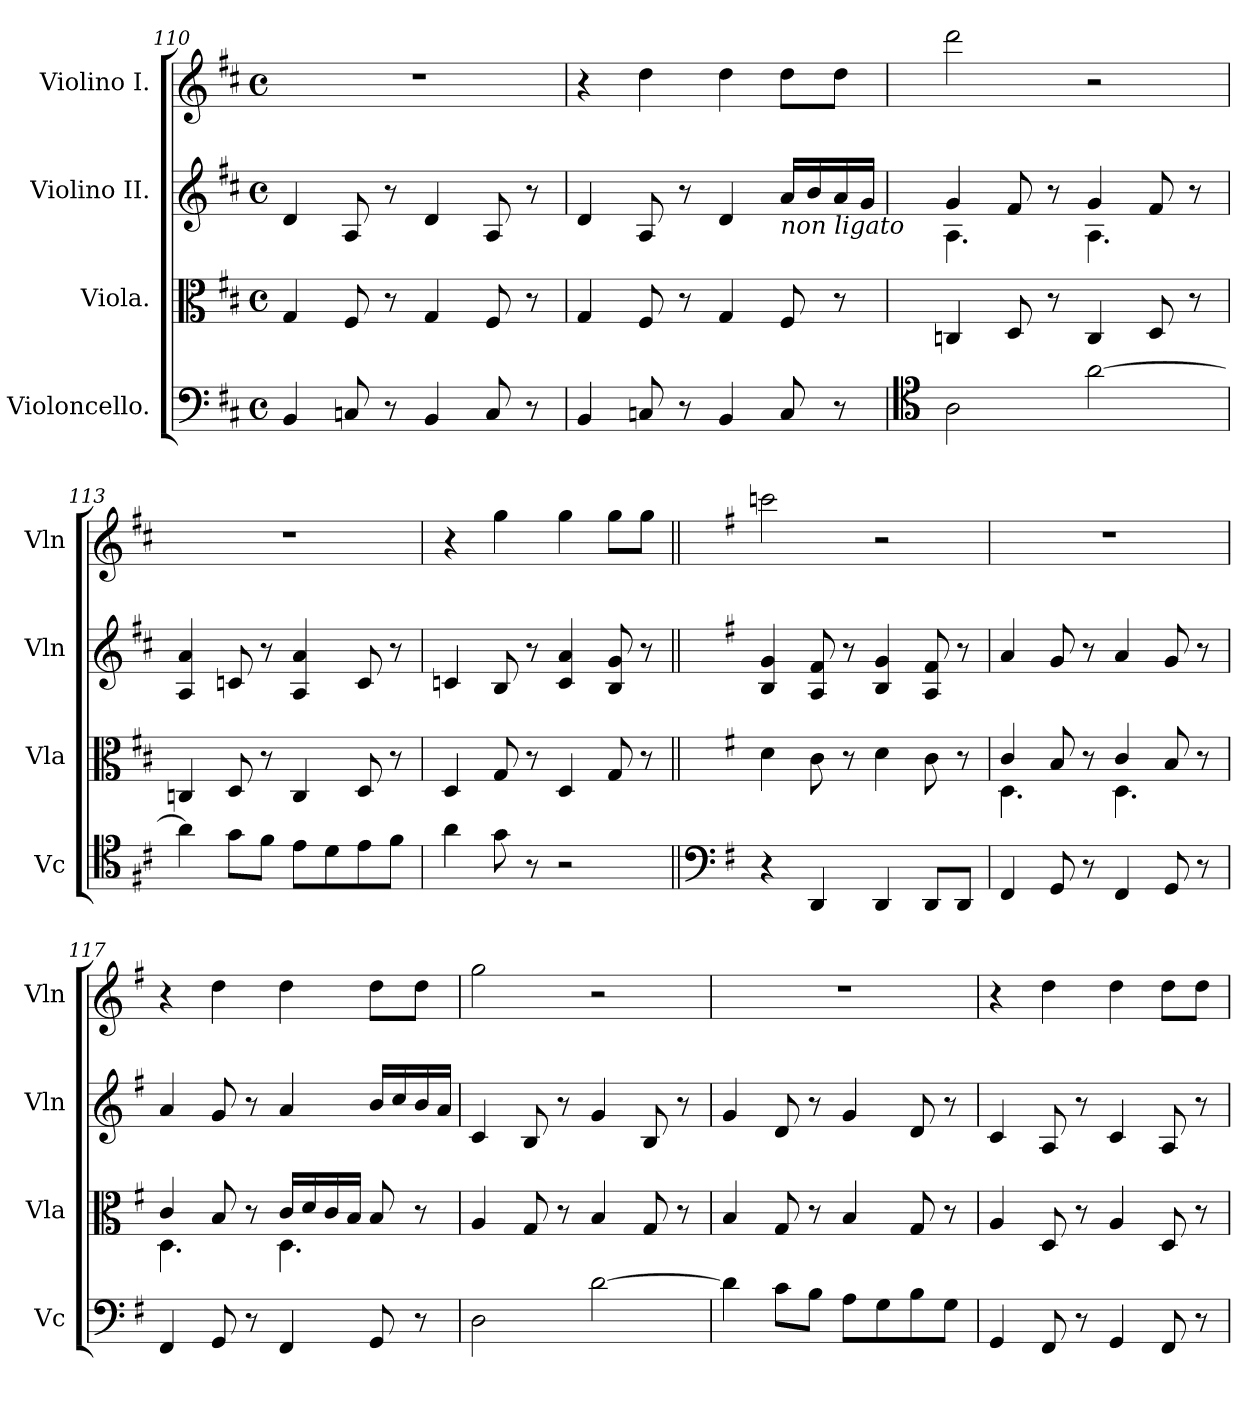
**kern	**kern	**kern	**kern
*part4	*part3	*part2	*part1
*staff4	*staff3	*staff2	*staff1
*I"Violoncello.	*I"Viola.	*I"Violino II.	*I"Violino I.
*I'Vc	*I'Vla	*I'Vln	*I'Vln
*clefF4	*clefC3	*clefG2	*clefG2
*k[f#c#]	*k[f#c#]	*k[f#c#]	*k[f#c#]
*D:	*D:	*D:	*D:
*M4/4	*M4/4	*M4/4	*M4/4
*met(c)	*met(c)	*met(c)	*met(c)
=110	=110	=110	=110
4BB/	4G/	4d/	1r
8Cn/	8F#/	8A/	.
8r	8r	8r	.
4BB/	4G/	4d/	.
8C/	8F#/	8A/	.
8r	8r	8r	.
=111	=111	=111	=111
4BB/	4G/	4d/	4r
8Cn/	8F#/	8A/	4dd\
8r	8r	8r	.
4BB/	4G/	4d/	4dd\
!	!	!LO:TX:b:i:t=non ligato	!
8C/	8F#/	16a/LL	8dd\L
.	.	16b/	.
8r	8r	16a/	8dd\J
.	.	16g/JJ	.
=112	=112	=112	=112
*clefC4	*	*	*
*	*	*^	*
2A\	4Cn/	4g/	4.A\	2ddd\
.	8D/	8f#/	.	.
.	8r	8r	8ryy	.
[2a\	4C/	4g/	4.A\	2r
.	8D/	8f#/	.	.
.	8r	8r	8ryy	.
*	*	*v	*v	*
=113	=113	=113	=113
4a\]	4Cn/	4A/ 4a/	1r
8g\L	8D/	8cn/	.
8f#\J	8r	8r	.
8e\L	4C/	4A/ 4a/	.
8d\	.	.	.
8e\	8D/	8c/	.
8f#\J	8r	8r	.
=114	=114	=114	=114
4a\	4D/	4cn/	4r
8g\	8G/	8B/	4gg\
8r	8r	8r	.
2r	4D/	4c/ 4a/	4gg\
.	8G/	8B/ 8g/	8gg\L
.	8r	8r	8gg\J
=115||	=115||	=115||	=115||
*clefF4	*	*	*
*k[f#]	*k[f#]	*k[f#]	*k[f#]
*G:	*G:	*G:	*G:
4r	4d\	4B/ 4g/	2cccn\
4DD/	8c\	8A/ 8f#/	.
.	8r	8r	.
4DD/	4d\	4B/ 4g/	2r
8DD/L	8c\	8A/ 8f#/	.
8DD/J	8r	8r	.
=116	=116	=116	=116
*	*^	*	*
4FF#/	4c/	4.D\	4a/	1r
8GG/	8B/	.	8g/	.
8r	8r	8ryy	8r	.
4FF#/	4c/	4.D\	4a/	.
8GG/	8B/	.	8g/	.
8r	8r	8ryy	8r	.
=117	=117	=117	=117	=117
4FF#/	4c/	4.D\	4a/	4r
8GG/	8B/	.	8g/	4dd\
8r	8r	8ryy	8r	.
4FF#/	16c/LL	4.D\	4a/	4dd\
.	16d/	.	.	.
.	16c/	.	.	.
.	16B/JJ	.	.	.
8GG/	8B/	.	16b/LL	8dd\L
.	.	.	16cc/	.
8r	8r	8ryy	16b/	8dd\J
.	.	.	16a/JJ	.
*	*v	*v	*	*
=118	=118	=118	=118
2D\	4A/	4c/	2gg\
.	8G/	8B/	.
.	8r	8r	.
[2d\	4B/	4g/	2r
.	8G/	8B/	.
.	8r	8r	.
=119	=119	=119	=119
4d\]	4B/	4g/	1r
8c\L	8G/	8d/	.
8B\J	8r	8r	.
8A\L	4B/	4g/	.
8G\	.	.	.
8B\	8G/	8d/	.
8G\J	8r	8r	.
=120	=120	=120	=120
4GG/	4A/	4c/	4r
8FF#/	8D/	8A/	4dd\
8r	8r	8r	.
4GG/	4A/	4c/	4dd\
8FF#/	8D/	8A/	8dd\L
8r	8r	8r	8dd\J
=	=	=	=
*-	*-	*-	*-
